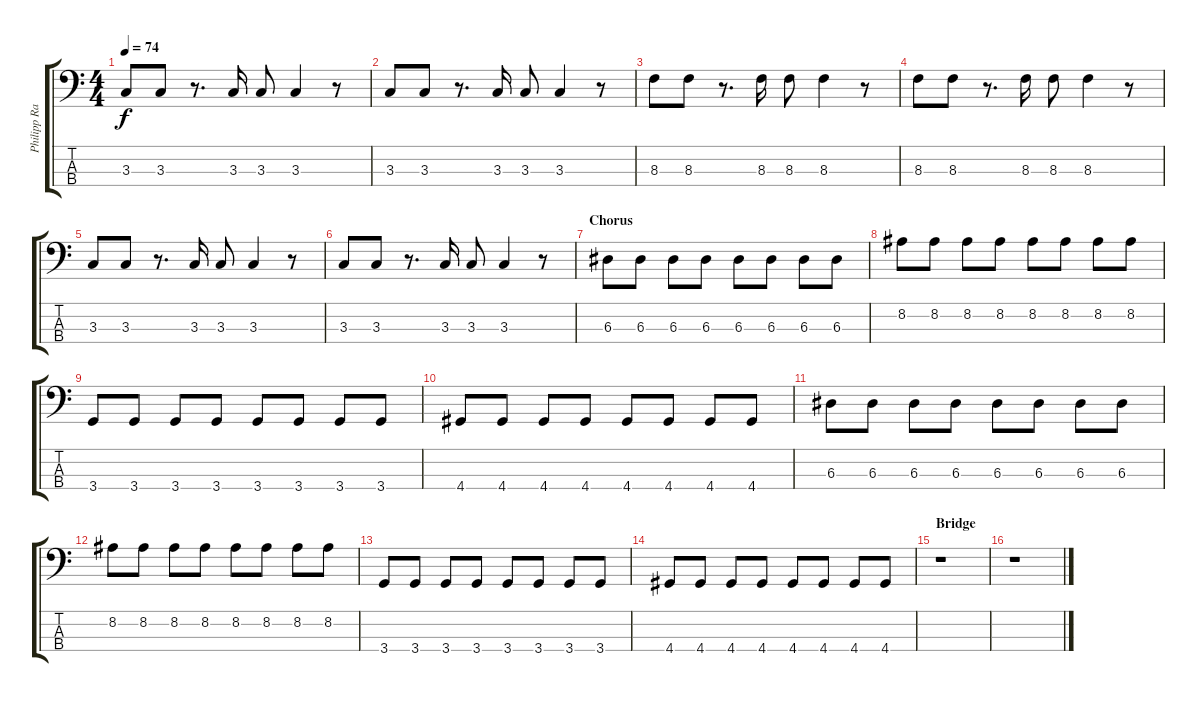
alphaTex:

\track ("Philipp Rauenbusch" "Philipp Ra") {instrument electricbassfinger}
\staff {score tabs}
\tuning (G2 D2 A1 E1) {hide}
\ts (4 4)
\tempo 74
\clef f4
\ks c
3.3.8{dy f} 3.3.8 r.8{d} 3.3.16 3.3.8 3.3.4 r.8 |
3.3.8 3.3.8 r.8{d} 3.3.16 3.3.8 3.3.4 r.8 |
8.3.8 8.3.8 r.8{d} 8.3.16 8.3.8 8.3.4 r.8 |
8.3.8 8.3.8 r.8{d} 8.3.16 8.3.8 8.3.4 r.8 |
3.3.8 3.3.8 r.8{d} 3.3.16 3.3.8 3.3.4 r.8 |
3.3.8 3.3.8 r.8{d} 3.3.16 3.3.8 3.3.4 r.8 |
\section ("" "Chorus")
6.3.8 6.3.8 6.3.8 6.3.8 6.3.8 6.3.8 6.3.8 6.3.8 |
8.2.8 8.2.8 8.2.8 8.2.8 8.2.8 8.2.8 8.2.8 8.2.8 |
3.4.8 3.4.8 3.4.8 3.4.8 3.4.8 3.4.8 3.4.8 3.4.8 |
4.4.8 4.4.8 4.4.8 4.4.8 4.4.8 4.4.8 4.4.8 4.4.8 |
6.3.8 6.3.8 6.3.8 6.3.8 6.3.8 6.3.8 6.3.8 6.3.8 |
8.2.8 8.2.8 8.2.8 8.2.8 8.2.8 8.2.8 8.2.8 8.2.8 |
3.4.8 3.4.8 3.4.8 3.4.8 3.4.8 3.4.8 3.4.8 3.4.8 |
4.4.8 4.4.8 4.4.8 4.4.8 4.4.8 4.4.8 4.4.8 4.4.8 |
\section ("" "Bridge")
r.1 |
r.1
